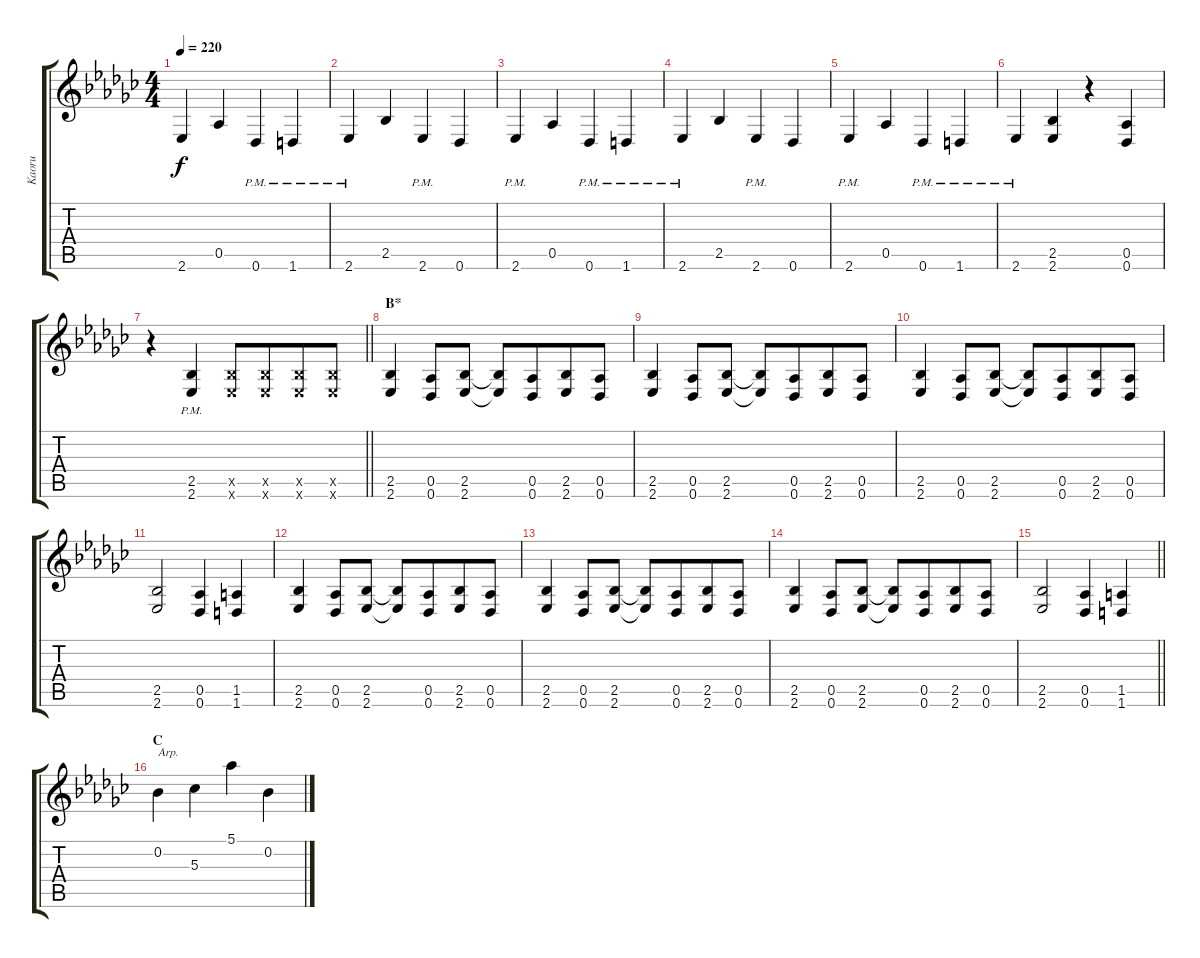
\track ("Kaoru" "Kaoru") {instrument overdrivenguitar}
\staff {score tabs}
\tuning (Eb4 Bb3 Gb3 Db3 Ab2 Db2) {hide}
\ts (4 4)
\tempo 220
\clef g2
\ks ebminor
2.6.4{dy f} 0.5.4 0.6{pm}.4 1.6{pm}.4 |
2.6{pm}.4 2.5.4 2.6{pm}.4 0.6.4 |
2.6{pm}.4 0.5.4 0.6{pm}.4 1.6{pm}.4 |
2.6{pm}.4 2.5.4 2.6{pm}.4 0.6.4 |
2.6{pm}.4 0.5.4 0.6{pm}.4 1.6{pm}.4 |
2.6{pm}.4 (2.5 2.6).4 r.4 (0.5 0.6).4 |
\barLineRight lightlight
r.4 (2.5{pm} 2.6{pm}).4 (2.5{x} 2.6{x}).8 (2.5{x} 2.6{x}).8{beam merge} (2.5{x} 2.6{x}).8 (2.5{x} 2.6{x}).8 |
\section ("" "B*")
(2.5 2.6).4 (0.5 0.6).8 (2.5 2.6).8 (2.5{t} 2.6{t}).8 (0.5 0.6).8{beam merge} (2.5 2.6).8 (0.5 0.6).8 |
(2.5 2.6).4 (0.5 0.6).8 (2.5 2.6).8 (2.5{t} 2.6{t}).8 (0.5 0.6).8{beam merge} (2.5 2.6).8 (0.5 0.6).8 |
(2.5 2.6).4 (0.5 0.6).8 (2.5 2.6).8 (2.5{t} 2.6{t}).8 (0.5 0.6).8{beam merge} (2.5 2.6).8 (0.5 0.6).8 |
(2.5 2.6).2 (0.5 0.6).4 (1.5 1.6).4 |
(2.5 2.6).4 (0.5 0.6).8 (2.5 2.6).8 (2.5{t} 2.6{t}).8 (0.5 0.6).8{beam merge} (2.5 2.6).8 (0.5 0.6).8 |
(2.5 2.6).4 (0.5 0.6).8 (2.5 2.6).8 (2.5{t} 2.6{t}).8 (0.5 0.6).8{beam merge} (2.5 2.6).8 (0.5 0.6).8 |
(2.5 2.6).4 (0.5 0.6).8 (2.5 2.6).8 (2.5{t} 2.6{t}).8 (0.5 0.6).8{beam merge} (2.5 2.6).8 (0.5 0.6).8 |
\barLineRight lightlight
(2.5 2.6).2 (0.5 0.6).4 (1.5 1.6).4 |
\section ("" "C")
0.2.4{txt "Arp." instrument electricguitarclean} 5.3.4 5.1.4 0.2.4
